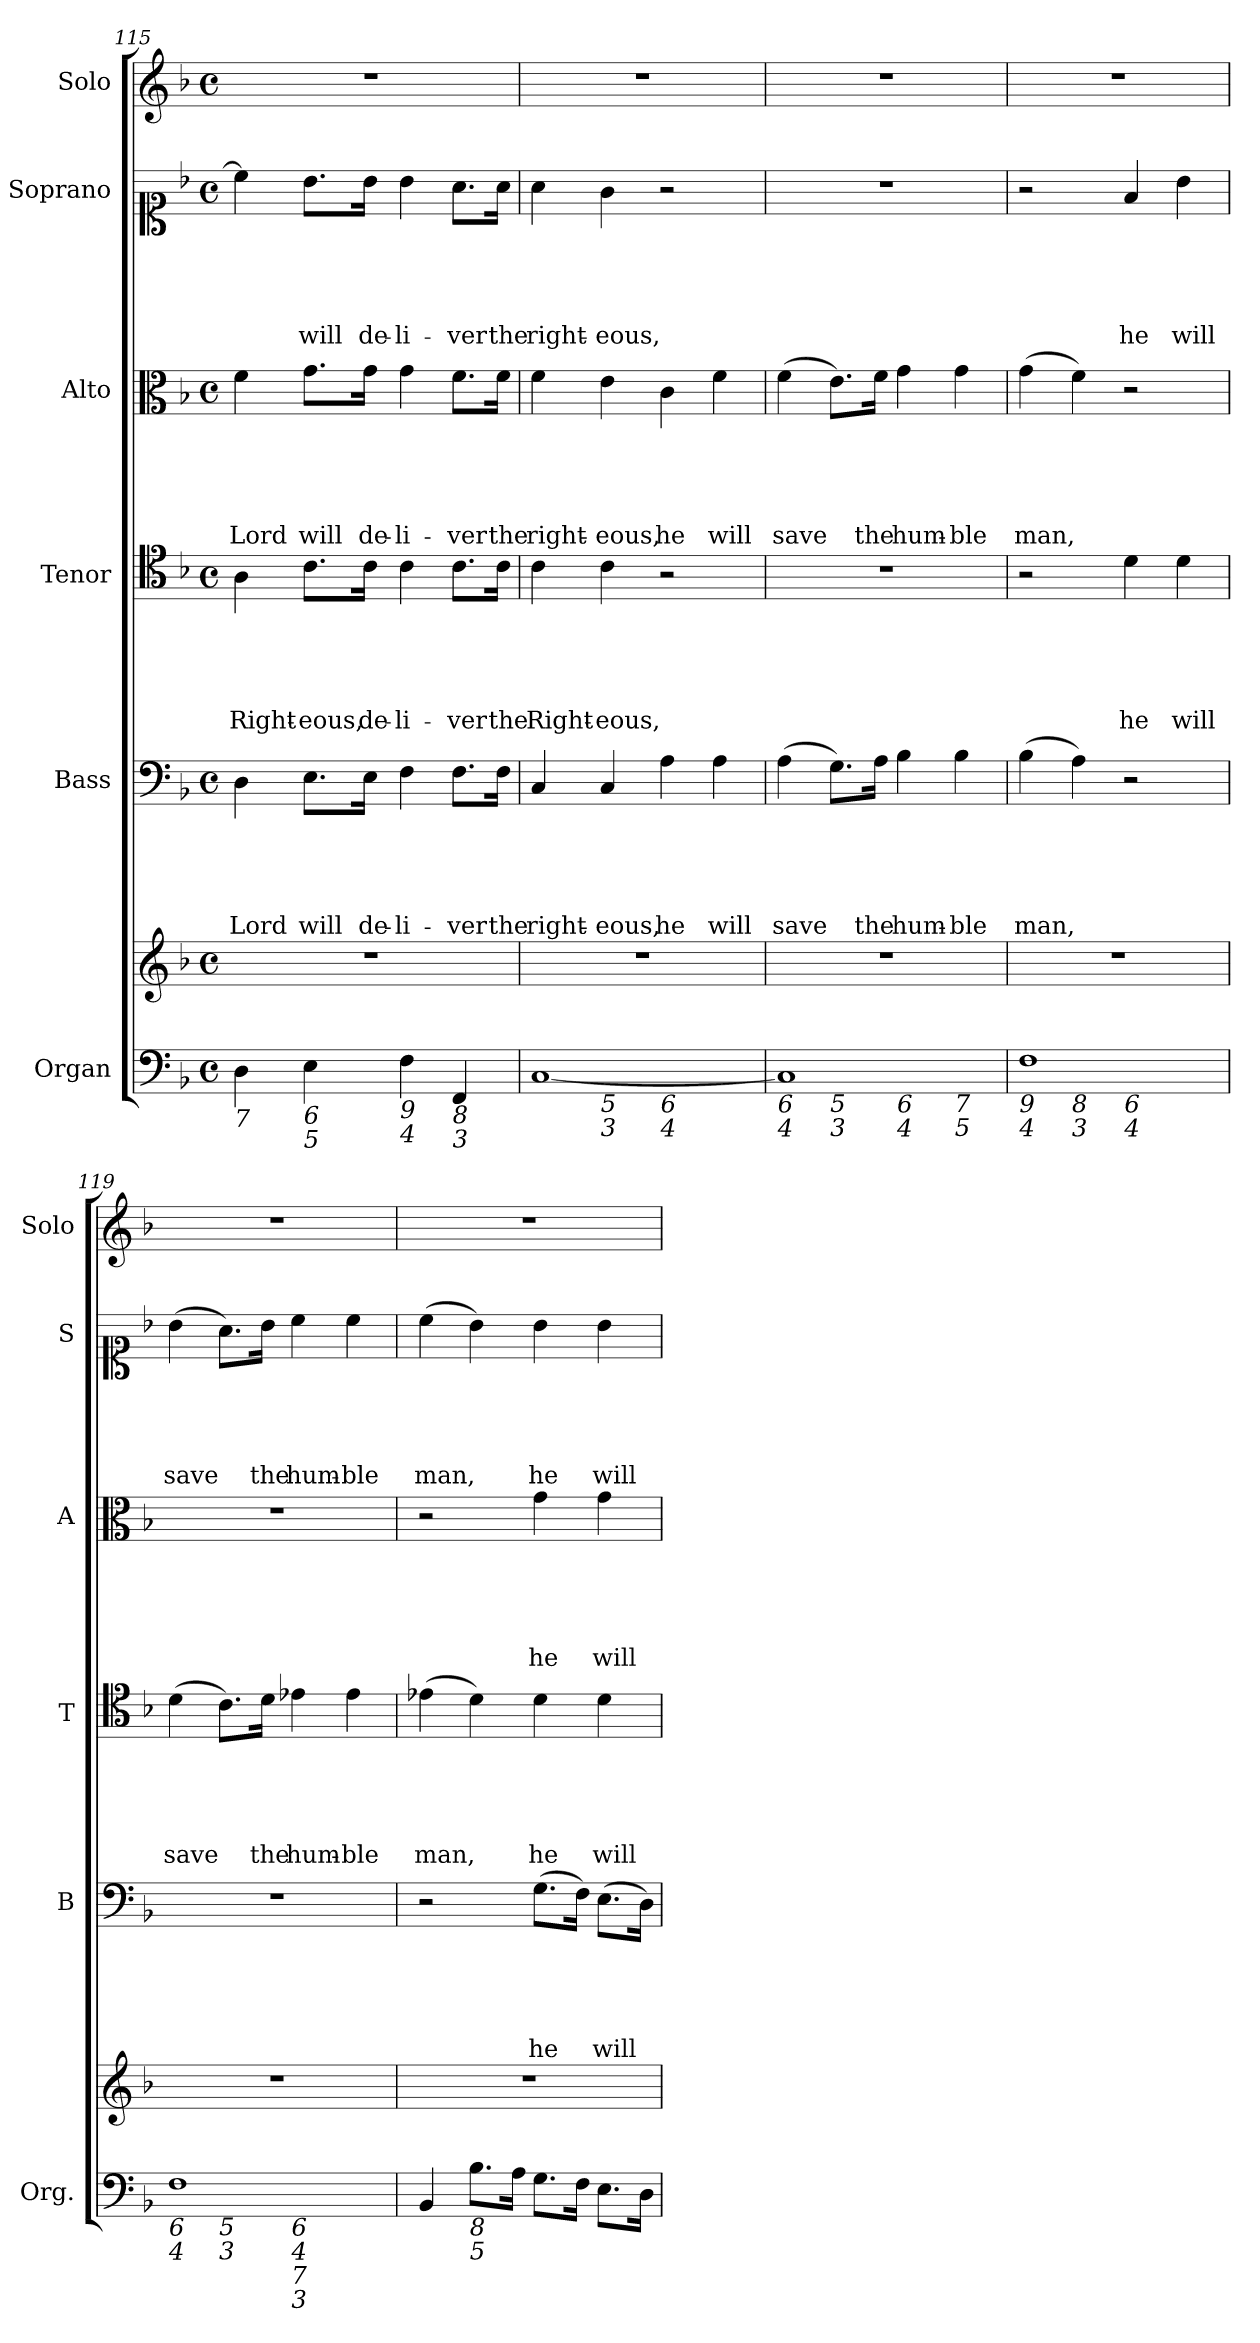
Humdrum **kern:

**kern	**kern	**kern	**text	**text	**text	**text	**text	**kern	**text	**text	**text	**text	**text	**kern	**text	**text	**text	**text	**text	**kern	**text	**text	**text	**text	**text	**kern
*part6	*part6	*part5	*part5	*part5	*part5	*part5	*part5	*part4	*part4	*part4	*part4	*part4	*part4	*part3	*part3	*part3	*part3	*part3	*part3	*part2	*part2	*part2	*part2	*part2	*part2	*part1
*staff7	*staff6	*staff5	*staff5	*staff5	*staff5	*staff5	*staff5	*staff4	*staff4	*staff4	*staff4	*staff4	*staff4	*staff3	*staff3	*staff3	*staff3	*staff3	*staff3	*staff2	*staff2	*staff2	*staff2	*staff2	*staff2	*staff1
*I"Organ	*	*I"Bass	*	*	*	*	*	*I"Tenor	*	*	*	*	*	*I"Alto	*	*	*	*	*	*I"Soprano	*	*	*	*	*	*I"Solo
*I'Org.	*	*I'B	*	*	*	*	*	*I'T	*	*	*	*	*	*I'A	*	*	*	*	*	*I'S	*	*	*	*	*	*I'Solo
*clefF4	*clefG2	*clefF4	*	*	*	*	*	*clefC4	*	*	*	*	*	*clefC3	*	*	*	*	*	*clefC1	*	*	*	*	*	*clefG2
*k[b-]	*k[b-]	*k[b-]	*	*	*	*	*	*k[b-]	*	*	*	*	*	*k[b-]	*	*	*	*	*	*k[b-]	*	*	*	*	*	*k[b-]
*F:	*F:	*F:	*	*	*	*	*	*F:	*	*	*	*	*	*F:	*	*	*	*	*	*F:	*	*	*	*	*	*F:
*M4/4	*M4/4	*M4/4	*	*	*	*	*	*M4/4	*	*	*	*	*	*M4/4	*	*	*	*	*	*M4/4	*	*	*	*	*	*M4/4
*met(c)	*met(c)	*met(c)	*	*	*	*	*	*met(c)	*	*	*	*	*	*met(c)	*	*	*	*	*	*met(c)	*	*	*	*	*	*met(c)
=115	=115	=115	=115	=115	=115	=115	=115	=115	=115	=115	=115	=115	=115	=115	=115	=115	=115	=115	=115	=115	=115	=115	=115	=115	=115	=115
!LO:TX:b:i:t=7	!	!	!	!	!	!	!	!	!	!	!	!	!	!	!	!	!	!	!	!	!	!	!	!	!	!
!	!	!	!	!	!	!	!LO:LY:b	!	!	!	!	!	!LO:LY:b	!	!	!	!	!	!LO:LY:b	!	!	!	!	!	!	!
4D\	1r	4D\	.	.	.	.	Lord	4A\	.	.	.	.	Right-	4f\	.	.	.	.	Lord	4cc\]	.	.	.	.	.	1r
!LO:TX:b:i:t=6	!	!	!	!	!	!	!	!	!	!	!	!	!	!	!	!	!	!	!	!	!	!	!	!	!	!
!LO:TX:b:i:t=5	!	!	!	!	!	!	!	!	!	!	!	!	!	!	!	!	!	!	!	!	!	!	!	!	!	!
!	!	!	!	!	!	!	!LO:LY:b	!	!	!	!	!	!LO:LY:b	!	!	!	!	!	!LO:LY:b	!	!	!	!	!	!LO:LY:b	!
4E\	.	8.E\L	.	.	.	.	will	8.c\L	.	.	.	.	-eous,	8.g\L	.	.	.	.	will	8.b-\L	.	.	.	.	will	.
!	!	!	!	!	!	!	!LO:LY:b	!	!	!	!	!	!LO:LY:b	!	!	!	!	!	!LO:LY:b	!	!	!	!	!	!LO:LY:b	!
.	.	16E\Jk	.	.	.	.	de-	16c\Jk	.	.	.	.	de-	16g\Jk	.	.	.	.	de-	16b-\Jk	.	.	.	.	de-	.
!LO:TX:b:i:t=9	!	!	!	!	!	!	!	!	!	!	!	!	!	!	!	!	!	!	!	!	!	!	!	!	!	!
!LO:TX:b:i:t=4	!	!	!	!	!	!	!	!	!	!	!	!	!	!	!	!	!	!	!	!	!	!	!	!	!	!
!	!	!	!	!	!	!	!LO:LY:b	!	!	!	!	!	!LO:LY:b	!	!	!	!	!	!LO:LY:b	!	!	!	!	!	!LO:LY:b	!
4F\	.	4F\	.	.	.	.	-li-	4c\	.	.	.	.	-li-	4g\	.	.	.	.	-li-	4b-\	.	.	.	.	-li-	.
!LO:TX:b:i:t=8	!	!	!	!	!	!	!	!	!	!	!	!	!	!	!	!	!	!	!	!	!	!	!	!	!	!
!LO:TX:b:i:t=3	!	!	!	!	!	!	!	!	!	!	!	!	!	!	!	!	!	!	!	!	!	!	!	!	!	!
!	!	!	!	!	!	!	!LO:LY:b	!	!	!	!	!	!LO:LY:b	!	!	!	!	!	!LO:LY:b	!	!	!	!	!	!LO:LY:b	!
4FF/	.	8.F\L	.	.	.	.	-ver	8.c\L	.	.	.	.	-ver	8.f\L	.	.	.	.	-ver	8.a\L	.	.	.	.	-ver	.
!	!	!	!	!	!	!	!LO:LY:b	!	!	!	!	!	!LO:LY:b	!	!	!	!	!	!LO:LY:b	!	!	!	!	!	!LO:LY:b	!
.	.	16F\Jk	.	.	.	.	the	16c\Jk	.	.	.	.	the	16f\Jk	.	.	.	.	the	16a\Jk	.	.	.	.	the	.
!!LO:LB:g=z
=116	=116	=116	=116	=116	=116	=116	=116	=116	=116	=116	=116	=116	=116	=116	=116	=116	=116	=116	=116	=116	=116	=116	=116	=116	=116	=116
!LO:TX:b:i:t=6	!	!	!	!	!	!	!	!	!	!	!	!	!	!	!	!	!	!	!	!	!	!	!	!	!	!
!LO:TX:b:i:t=4	!	!	!	!	!	!	!	!	!	!	!	!	!	!	!	!	!	!	!	!	!	!	!	!	!	!
!	!	!	!	!	!	!	!LO:LY:b	!	!	!	!	!	!LO:LY:b	!	!	!	!	!	!LO:LY:b	!	!	!	!	!	!LO:LY:b	!
*^	*	*	*	*	*	*	*	*	*	*	*	*	*	*	*	*	*	*	*	*	*	*	*	*	*	*
*	*^	*	*	*	*	*	*	*	*	*	*	*	*	*	*	*	*	*	*	*	*	*	*	*	*	*	*
[1C	4ryy	2ryy	1r	4C/	.	.	.	.	right-	4c\	.	.	.	.	Right-	4f\	.	.	.	.	right-	4a\	.	.	.	.	right-	1r
!	!LO:TX:b:i:t=5	!	!	!	!	!	!	!	!	!	!	!	!	!	!	!	!	!	!	!	!	!	!	!	!	!	!	!
!	!LO:TX:b:i:t=3	!	!	!	!	!	!	!	!	!	!	!	!	!	!	!	!	!	!	!	!	!	!	!	!	!	!	!
!	!	!	!	!	!	!	!	!	!LO:LY:b	!	!	!	!	!	!LO:LY:b	!	!	!	!	!	!LO:LY:b	!	!	!	!	!	!LO:LY:b	!
.	2.ryy	.	.	4C/	.	.	.	.	-eous,	4c\	.	.	.	.	-eous,	4e\	.	.	.	.	-eous,	4g\	.	.	.	.	-eous,	.
!	!	!LO:TX:b:i:t=6	!	!	!	!	!	!	!	!	!	!	!	!	!	!	!	!	!	!	!	!	!	!	!	!	!	!
!	!	!LO:TX:b:i:t=4	!	!	!	!	!	!	!	!	!	!	!	!	!	!	!	!	!	!	!	!	!	!	!	!	!	!
!	!	!	!	!	!	!	!	!	!LO:LY:b	!	!	!	!	!	!	!	!	!	!	!	!LO:LY:b	!	!	!	!	!	!	!
.	.	2ryy	.	4A\	.	.	.	.	he	2r	.	.	.	.	.	4c\	.	.	.	.	he	2r	.	.	.	.	.	.
!	!	!	!	!	!	!	!	!	!LO:LY:b	!	!	!	!	!	!	!	!	!	!	!	!LO:LY:b	!	!	!	!	!	!	!
.	.	.	.	4A\	.	.	.	.	will	.	.	.	.	.	.	4f\	.	.	.	.	will	.	.	.	.	.	.	.
=117	=117	=117	=117	=117	=117	=117	=117	=117	=117	=117	=117	=117	=117	=117	=117	=117	=117	=117	=117	=117	=117	=117	=117	=117	=117	=117	=117	=117
!LO:TX:b:i:t=6	!	!	!	!	!	!	!	!	!	!	!	!	!	!	!	!	!	!	!	!	!	!	!	!	!	!	!	!
!LO:TX:b:i:t=4	!	!	!	!	!	!	!	!	!	!	!	!	!	!	!	!	!	!	!	!	!	!	!	!	!	!	!	!
!	!	!	!	!	!	!	!	!	!LO:LY:b	!	!	!	!	!	!	!	!	!	!	!	!LO:LY:b	!	!	!	!	!	!	!
*	*	*^	*	*	*	*	*	*	*	*	*	*	*	*	*	*	*	*	*	*	*	*	*	*	*	*	*	*
1C]	4ryy	2ryy	2.ryy	1r	(>4A\	.	.	.	.	save	1r	.	.	.	.	.	(>4f\	.	.	.	.	save	1r	.	.	.	.	.	1r
!	!LO:TX:b:i:t=5	!	!	!	!	!	!	!	!	!	!	!	!	!	!	!	!	!	!	!	!	!	!	!	!	!	!	!	!
!	!LO:TX:b:i:t=3	!	!	!	!	!	!	!	!	!	!	!	!	!	!	!	!	!	!	!	!	!	!	!	!	!	!	!	!
.	2.ryy	.	.	.	8.G\L)	.	.	.	.	.	.	.	.	.	.	.	8.e\L)	.	.	.	.	.	.	.	.	.	.	.	.
!	!	!	!	!	!	!	!	!	!	!LO:LY:b	!	!	!	!	!	!	!	!	!	!	!	!LO:LY:b	!	!	!	!	!	!	!
.	.	.	.	.	16A\Jk	.	.	.	.	the	.	.	.	.	.	.	16f\Jk	.	.	.	.	the	.	.	.	.	.	.	.
!	!	!LO:TX:b:i:t=6	!	!	!	!	!	!	!	!	!	!	!	!	!	!	!	!	!	!	!	!	!	!	!	!	!	!	!
!	!	!LO:TX:b:i:t=4	!	!	!	!	!	!	!	!	!	!	!	!	!	!	!	!	!	!	!	!	!	!	!	!	!	!	!
!	!	!	!	!	!	!	!	!	!	!LO:LY:b	!	!	!	!	!	!	!	!	!	!	!	!LO:LY:b	!	!	!	!	!	!	!
.	.	2ryy	.	.	4B-\	.	.	.	.	hum-	.	.	.	.	.	.	4g\	.	.	.	.	hum-	.	.	.	.	.	.	.
!	!	!	!LO:TX:b:i:t=7	!	!	!	!	!	!	!	!	!	!	!	!	!	!	!	!	!	!	!	!	!	!	!	!	!	!
!	!	!	!LO:TX:b:i:t=5	!	!	!	!	!	!	!	!	!	!	!	!	!	!	!	!	!	!	!	!	!	!	!	!	!	!
!	!	!	!	!	!	!	!	!	!	!LO:LY:b	!	!	!	!	!	!	!	!	!	!	!	!LO:LY:b	!	!	!	!	!	!	!
.	.	.	4ryy	.	4B-\	.	.	.	.	-ble	.	.	.	.	.	.	4g\	.	.	.	.	-ble	.	.	.	.	.	.	.
=118	=118	=118	=118	=118	=118	=118	=118	=118	=118	=118	=118	=118	=118	=118	=118	=118	=118	=118	=118	=118	=118	=118	=118	=118	=118	=118	=118	=118	=118
!LO:TX:b:i:t=9	!	!	!	!	!	!	!	!	!	!	!	!	!	!	!	!	!	!	!	!	!	!	!	!	!	!	!	!	!
!LO:TX:b:i:t=4	!	!	!	!	!	!	!	!	!	!	!	!	!	!	!	!	!	!	!	!	!	!	!	!	!	!	!	!	!
!	!	!	!	!	!	!	!	!	!	!LO:LY:b	!	!	!	!	!	!	!	!	!	!	!	!LO:LY:b	!	!	!	!	!	!	!
*	*	*v	*v	*	*	*	*	*	*	*	*	*	*	*	*	*	*	*	*	*	*	*	*	*	*	*	*	*	*
1F	4ryy	2ryy	1r	(>4B-\	.	.	.	.	man,	2r	.	.	.	.	.	(>4g\	.	.	.	.	man,	2r	.	.	.	.	.	1r
!	!LO:TX:b:i:t=8	!	!	!	!	!	!	!	!	!	!	!	!	!	!	!	!	!	!	!	!	!	!	!	!	!	!	!
!	!LO:TX:b:i:t=3	!	!	!	!	!	!	!	!	!	!	!	!	!	!	!	!	!	!	!	!	!	!	!	!	!	!	!
.	2.ryy	.	.	4A\)	.	.	.	.	.	.	.	.	.	.	.	4f\)	.	.	.	.	.	.	.	.	.	.	.	.
!	!	!LO:TX:b:i:t=6	!	!	!	!	!	!	!	!	!	!	!	!	!	!	!	!	!	!	!	!	!	!	!	!	!	!
!	!	!LO:TX:b:i:t=4	!	!	!	!	!	!	!	!	!	!	!	!	!	!	!	!	!	!	!	!	!	!	!	!	!	!
!	!	!	!	!	!	!	!	!	!	!	!	!	!	!	!LO:LY:b	!	!	!	!	!	!	!	!	!	!	!	!LO:LY:b	!
.	.	2ryy	.	2r	.	.	.	.	.	4d\	.	.	.	.	he	2r	.	.	.	.	.	4f/	.	.	.	.	he	.
!	!	!	!	!	!	!	!	!	!	!	!	!	!	!	!LO:LY:b	!	!	!	!	!	!	!	!	!	!	!	!LO:LY:b	!
.	.	.	.	.	.	.	.	.	.	4d\	.	.	.	.	will	.	.	.	.	.	.	4b-\	.	.	.	.	will	.
=119	=119	=119	=119	=119	=119	=119	=119	=119	=119	=119	=119	=119	=119	=119	=119	=119	=119	=119	=119	=119	=119	=119	=119	=119	=119	=119	=119	=119
!LO:TX:b:i:t=6	!	!	!	!	!	!	!	!	!	!	!	!	!	!	!	!	!	!	!	!	!	!	!	!	!	!	!	!
!LO:TX:b:i:t=4	!	!	!	!	!	!	!	!	!	!	!	!	!	!	!	!	!	!	!	!	!	!	!	!	!	!	!	!
!	!	!	!	!	!	!	!	!	!	!	!	!	!	!	!LO:LY:b	!	!	!	!	!	!	!	!	!	!	!	!LO:LY:b	!
1F	4ryy	2ryy	1r	1r	.	.	.	.	.	(>4d\	.	.	.	.	save	1r	.	.	.	.	.	(>4b-\	.	.	.	.	save	1r
!	!LO:TX:b:i:t=5	!	!	!	!	!	!	!	!	!	!	!	!	!	!	!	!	!	!	!	!	!	!	!	!	!	!	!
!	!LO:TX:b:i:t=3	!	!	!	!	!	!	!	!	!	!	!	!	!	!	!	!	!	!	!	!	!	!	!	!	!	!	!
.	2.ryy	.	.	.	.	.	.	.	.	8.c\L)	.	.	.	.	.	.	.	.	.	.	.	8.a\L)	.	.	.	.	.	.
!	!	!	!	!	!	!	!	!	!	!	!	!	!	!	!LO:LY:b	!	!	!	!	!	!	!	!	!	!	!	!LO:LY:b	!
.	.	.	.	.	.	.	.	.	.	16d\Jk	.	.	.	.	the	.	.	.	.	.	.	16b-\Jk	.	.	.	.	the	.
!	!	!LO:TX:b:i:t=6	!	!	!	!	!	!	!	!	!	!	!	!	!	!	!	!	!	!	!	!	!	!	!	!	!	!
!	!	!LO:TX:b:i:t=4	!	!	!	!	!	!	!	!	!	!	!	!	!	!	!	!	!	!	!	!	!	!	!	!	!	!
!	!	!LO:TX:b:i:t=7	!	!	!	!	!	!	!	!	!	!	!	!	!	!	!	!	!	!	!	!	!	!	!	!	!	!
!	!	!LO:TX:b:i:t=3	!	!	!	!	!	!	!	!	!	!	!	!	!	!	!	!	!	!	!	!	!	!	!	!	!	!
!	!	!	!	!	!	!	!	!	!	!	!	!	!	!	!LO:LY:b	!	!	!	!	!	!	!	!	!	!	!	!LO:LY:b	!
.	.	2ryy	.	.	.	.	.	.	.	4e-X\	.	.	.	.	hum-	.	.	.	.	.	.	4cc\	.	.	.	.	hum-	.
!	!	!	!	!	!	!	!	!	!	!	!	!	!	!	!LO:LY:b	!	!	!	!	!	!	!	!	!	!	!	!LO:LY:b	!
.	.	.	.	.	.	.	.	.	.	4e-\	.	.	.	.	-ble	.	.	.	.	.	.	4cc\	.	.	.	.	-ble	.
=120	=120	=120	=120	=120	=120	=120	=120	=120	=120	=120	=120	=120	=120	=120	=120	=120	=120	=120	=120	=120	=120	=120	=120	=120	=120	=120	=120	=120
!LO:TX:b:i:t=9	!	!	!	!	!	!	!	!	!	!	!	!	!	!	!	!	!	!	!	!	!	!	!	!	!	!	!	!
!LO:TX:b:i:t=4	!	!	!	!	!	!	!	!	!	!	!	!	!	!	!	!	!	!	!	!	!	!	!	!	!	!	!	!
!	!	!	!	!	!	!	!	!	!	!	!	!	!	!	!LO:LY:b	!	!	!	!	!	!	!	!	!	!	!	!LO:LY:b	!
*v	*v	*v	*	*	*	*	*	*	*	*	*	*	*	*	*	*	*	*	*	*	*	*	*	*	*	*	*	*
4BB-/	1r	2r	.	.	.	.	.	(>4e-X\	.	.	.	.	man,	2r	.	.	.	.	.	(>4cc\	.	.	.	.	man,	1r
!LO:TX:b:i:t=8	!	!	!	!	!	!	!	!	!	!	!	!	!	!	!	!	!	!	!	!	!	!	!	!	!	!
!LO:TX:b:i:t=5	!	!	!	!	!	!	!	!	!	!	!	!	!	!	!	!	!	!	!	!	!	!	!	!	!	!
8.B-\L	.	.	.	.	.	.	.	4d\)	.	.	.	.	.	.	.	.	.	.	.	4b-\)	.	.	.	.	.	.
16A\Jk	.	.	.	.	.	.	.	.	.	.	.	.	.	.	.	.	.	.	.	.	.	.	.	.	.	.
!	!	!	!	!	!	!	!LO:LY:b	!	!	!	!	!	!LO:LY:b	!	!	!	!	!	!LO:LY:b	!	!	!	!	!	!LO:LY:b	!
8.G\L	.	(>8.G\L	.	.	.	.	he	4d\	.	.	.	.	he	4g\	.	.	.	.	he	4b-\	.	.	.	.	he	.
16F\Jk	.	16F\Jk)	.	.	.	.	.	.	.	.	.	.	.	.	.	.	.	.	.	.	.	.	.	.	.	.
!	!	!	!	!	!	!	!LO:LY:b	!	!	!	!	!	!LO:LY:b	!	!	!	!	!	!LO:LY:b	!	!	!	!	!	!LO:LY:b	!
8.E\L	.	(>8.E\L	.	.	.	.	will	4d\	.	.	.	.	will	4g\	.	.	.	.	will	4b-\	.	.	.	.	will	.
16D\Jk	.	16D\Jk)	.	.	.	.	.	.	.	.	.	.	.	.	.	.	.	.	.	.	.	.	.	.	.	.
=	=	=	=	=	=	=	=	=	=	=	=	=	=	=	=	=	=	=	=	=	=	=	=	=	=	=
*-	*-	*-	*-	*-	*-	*-	*-	*-	*-	*-	*-	*-	*-	*-	*-	*-	*-	*-	*-	*-	*-	*-	*-	*-	*-	*-
